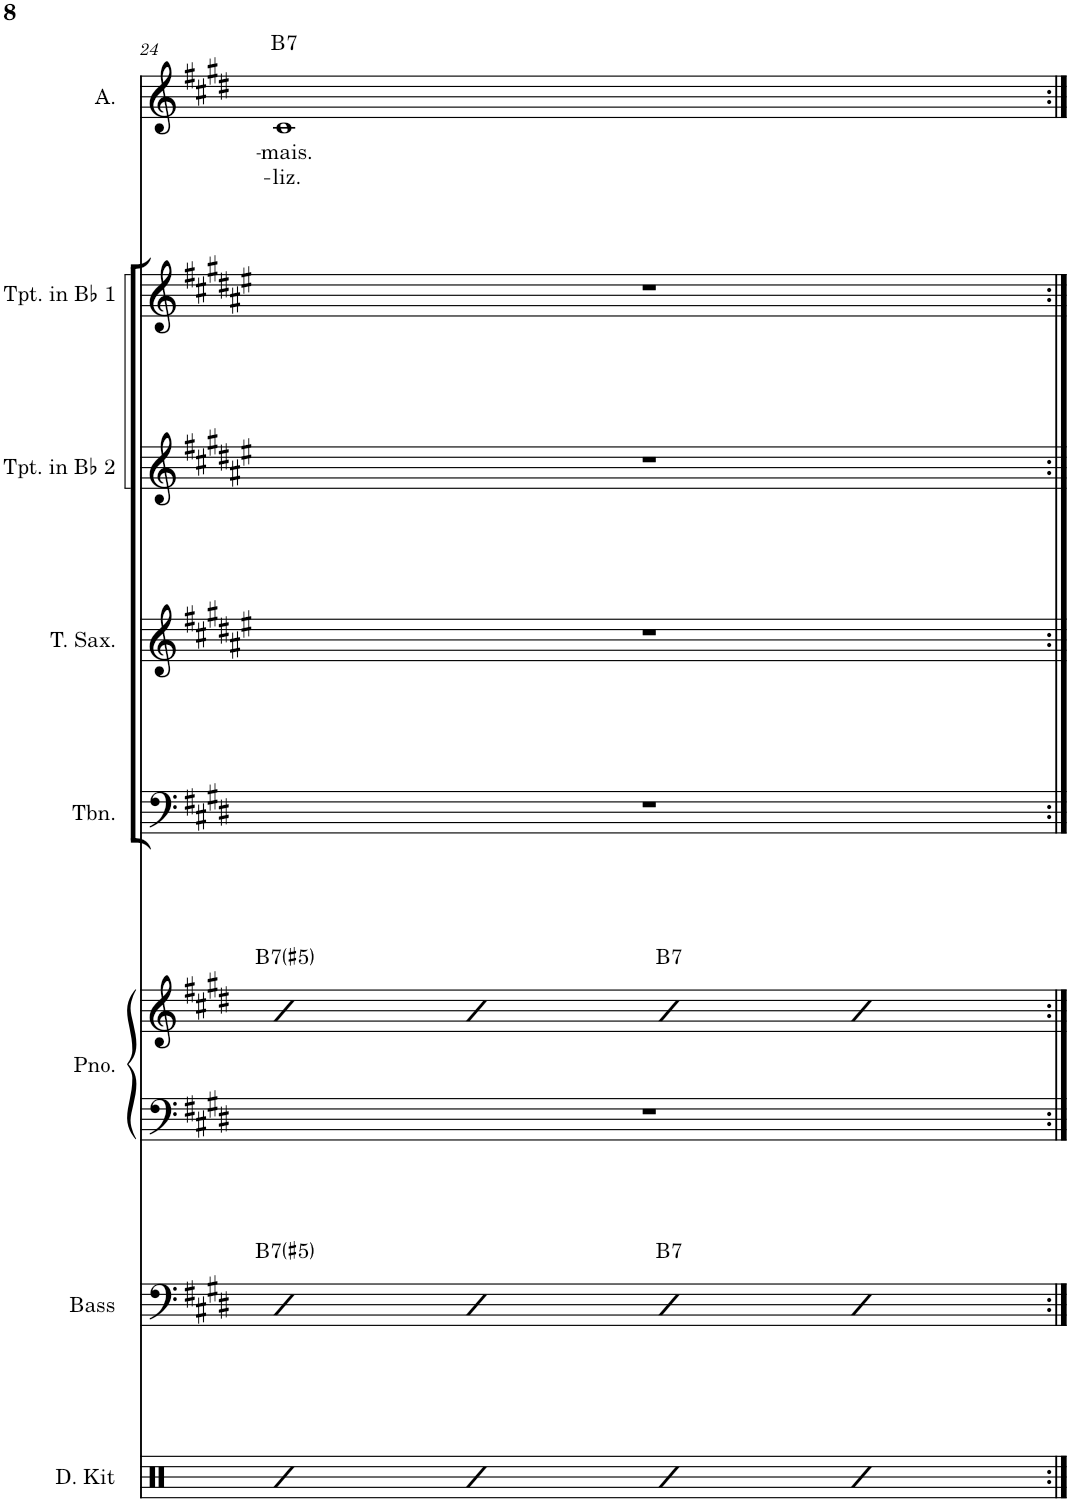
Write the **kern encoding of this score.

**kern	**kern	**harte	**kern	**kern	**harte	**kern	**kern	**kern	**kern	**kern	**text	**text	**harte
*part8	*part7	*part7	*part6	*part6	*part6	*part5	*part4	*part3	*part2	*part1	*part1	*part1	*part1
*staff9	*staff8	*	*staff7	*staff6	*	*staff5	*staff4	*staff3	*staff2	*staff1	*staff1	*staff1	*
*I"Drum Kit	*I"Acoustic Bass	*	*I"Piano	*	*	*I"Trombone	*I"Tenor Saxophone	*I"Trumpet in Bb 2	*I"Trumpet in Bb 1	*I"Alto	*	*	*
*I'D. Kit	*I'Bass	*	*I'Pno.	*	*	*I'Tbn.	*I'T. Sax.	*I'Tpt. in Bb 2	*I'Tpt. in Bb 1	*I'A.	*	*	*
!!LO:PB:g=z
*clefX	*clefF4	*	*clefF4	*clefG2	*	*clefF4	*clefG2	*clefG2	*clefG2	*clefG2	*	*	*
*	*Trd7c12	*	*	*	*	*	*Trd8c14	*Trd1c2	*Trd1c2	*	*	*	*
*k[]	*k[f#c#g#d#]	*	*k[f#c#g#d#]	*k[f#c#g#d#]	*	*k[f#c#g#d#]	*k[f#c#g#d#a#e#]	*k[f#c#g#d#a#e#]	*k[f#c#g#d#a#e#]	*k[f#c#g#d#]	*	*	*
*M4/4	*M4/4	*	*M4/4	*M4/4	*	*M4/4	*M4/4	*M4/4	*M4/4	*M4/4	*	*	*
=24	=24	=24	=24	=24	=24	=24	=24	=24	=24	=24	=24	=24	=24
!	!	!LO:H:kt=7	!	!	!LO:H:kt=7	!	!	!	!	!	!LO:LY:b	!LO:LY:b	!LO:H:kt=7
4R	4bb	B:(3,#5,b7)	1r	4b	B:(3,#5,b7)	1r	1r	1r	1r	1c#	-mais.	-liz.	B:7
4R	4bb	.	.	4b	.	.	.	.	.	.	.	.	.
!	!	!LO:H:kt=7	!	!	!LO:H:kt=7	!	!	!	!	!	!	!	!
4R	4bb	B:7	.	4b	B:7	.	.	.	.	.	.	.	.
4R	4bb	.	.	4b	.	.	.	.	.	.	.	.	.
=:|!	=:|!	=:|!	=:|!	=:|!	=:|!	=:|!	=:|!	=:|!	=:|!	=:|!	=:|!	=:|!	=:|!
*-	*-	*-	*-	*-	*-	*-	*-	*-	*-	*-	*-	*-	*-
